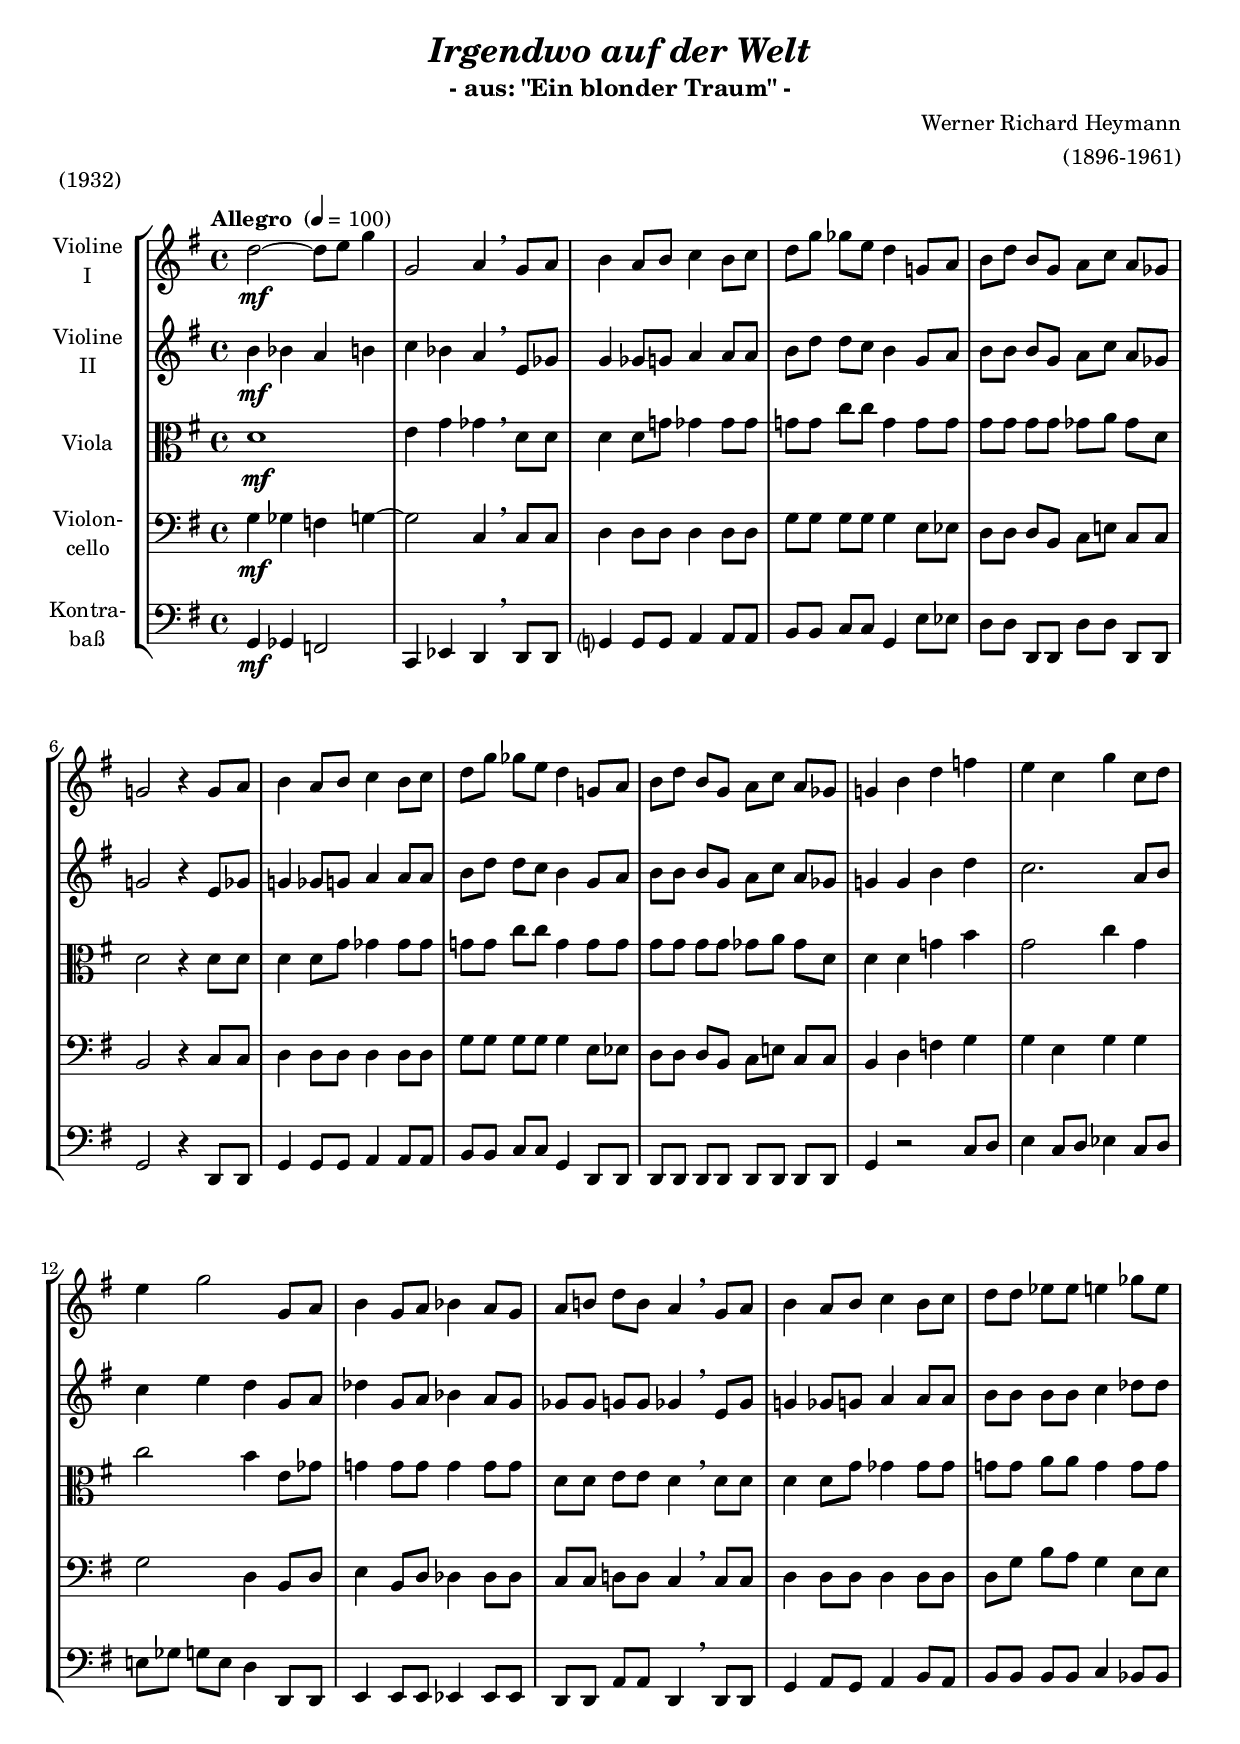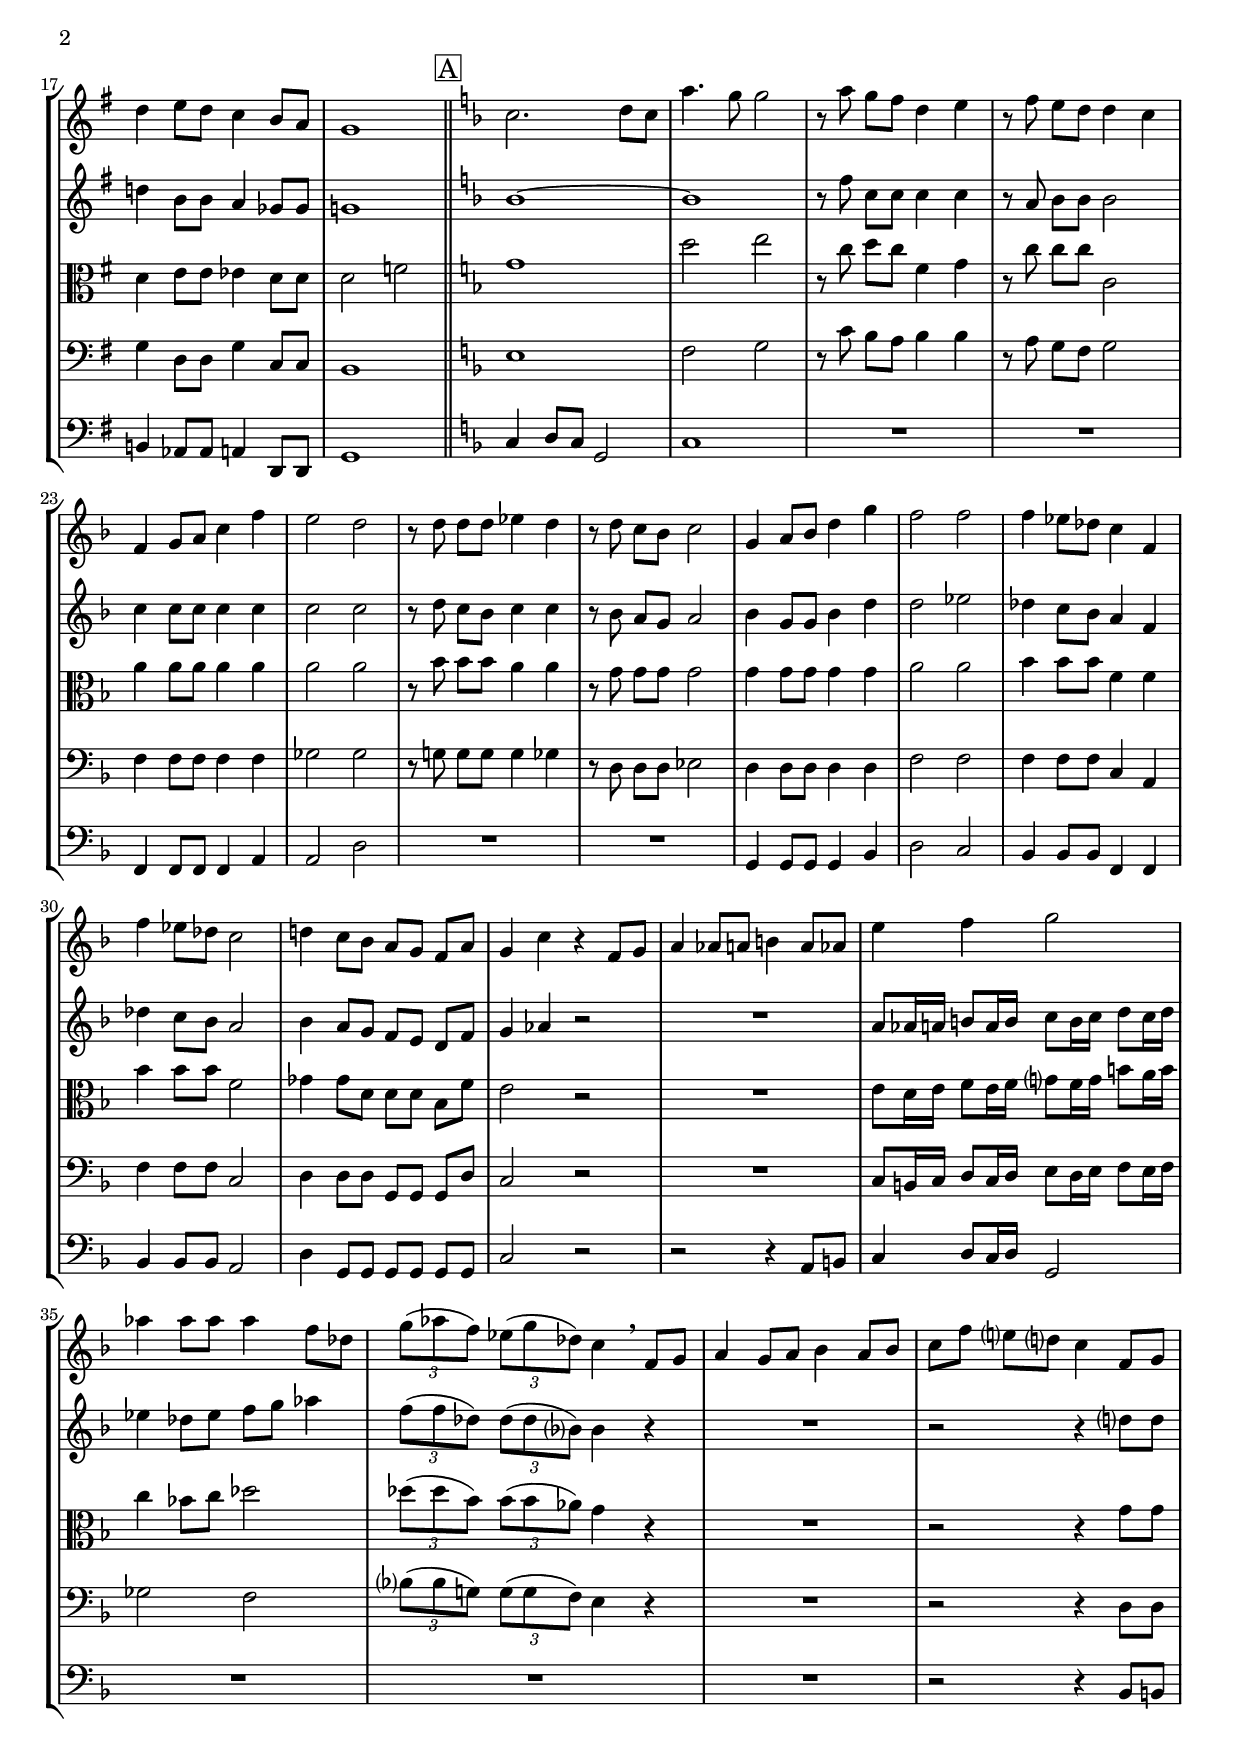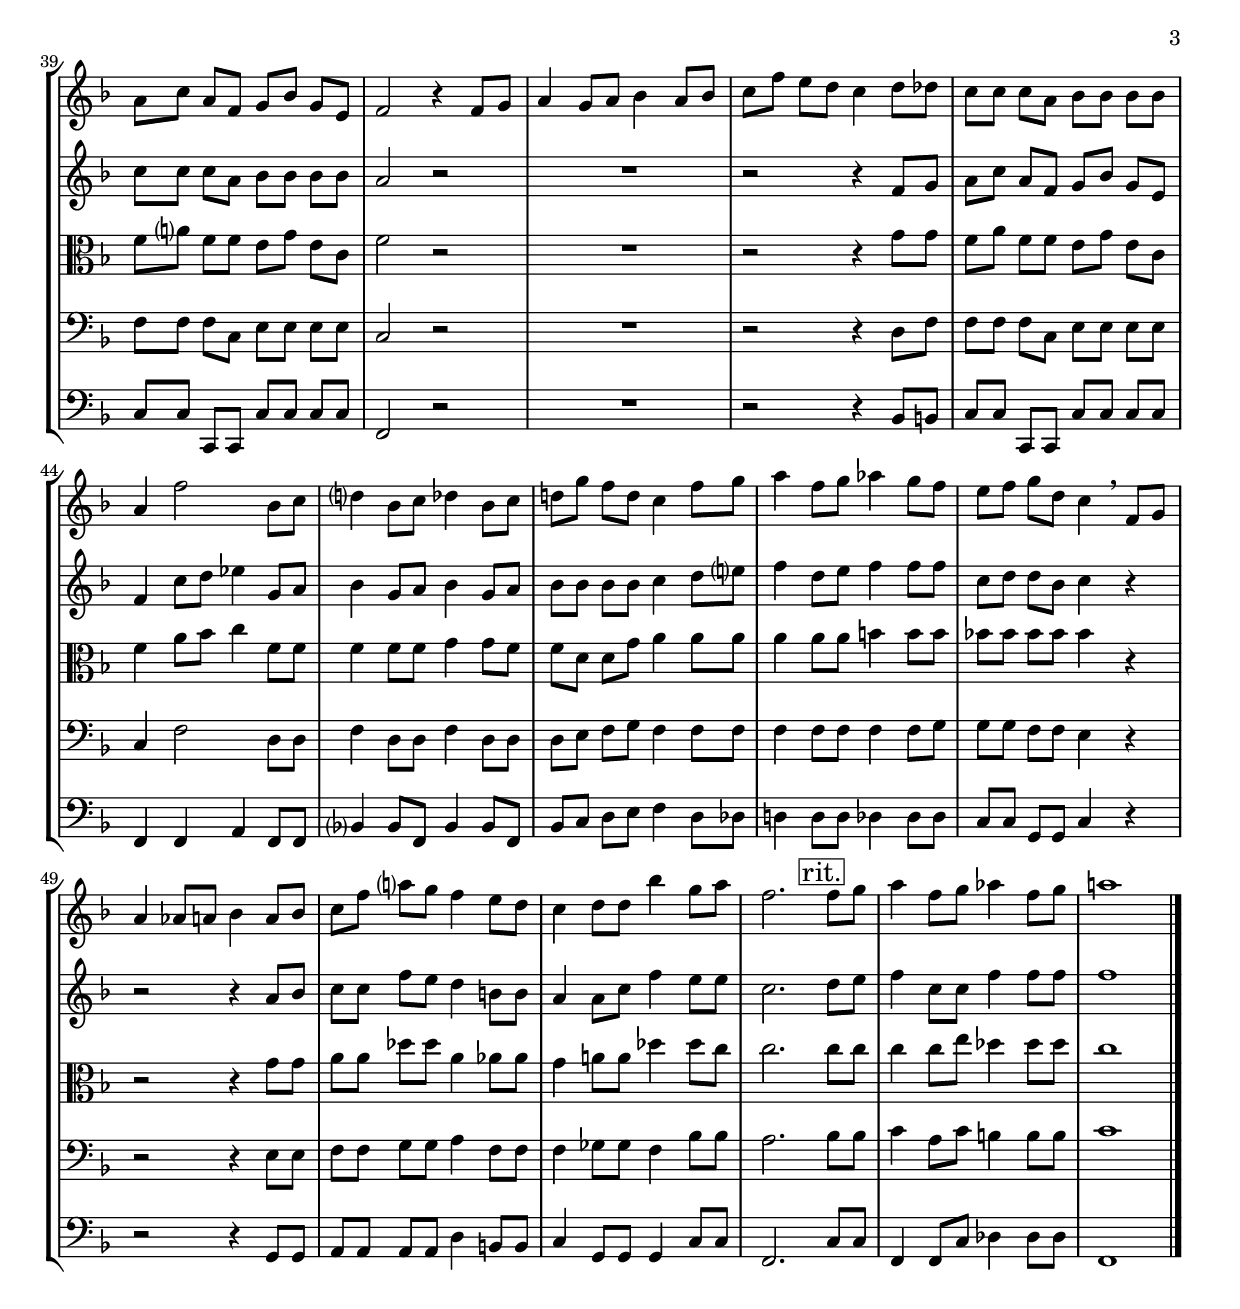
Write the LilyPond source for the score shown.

\version "2.14.2"
\include "deutsch.ly"

#(set-global-staff-size 18.725)

\header {
  title     = \markup \bold \italic "Irgendwo auf der Welt"
  subtitle  = "- aus: \"Ein blonder Traum\" -"
  composer  = "Werner Richard Heymann"
  arranger  = "(1896-1961)"
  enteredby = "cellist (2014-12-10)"
  piece     = "(1932)"
}

voiceconsts = {
  \key g \major
  \time 4/4
  \tempo "Allegro " 4=100
  %\numericTimeSignature
  \compressFullBarRests
  \set tupletSpannerDuration = #(ly:make-moment 1 4)
  % Set default beaming for all staves
  \set Timing.beamExceptions = #'()
  \set Timing.baseMoment     = #(ly:make-moment 1 4)
  \set Timing.beatStructure  = #'(1 1 1 1)


}

mihi = "clarinet"
mist = "string ensemble 1"
miba = "drawbar organ"

boxa = { \bar "||" \mark \markup \box "A" \key f \major }
rit  = \mark \markup \box "rit."

va = \relative c'' {
  \voiceconsts

  d2~\mf d8 e g4
  g,2 a4 \breathe g8 a
  h4 a8 h c4 h8 c
  d g ges e d4 g,!8 a
  h d h g a c a ges
  g!2 r4 g8 a

  h4 a8 h c4 h8 c
  d g ges e d4 g,!8 a
  h d h g a c a ges
  g!4 h d f
  e c g' c,8 d
  e4 g2 g,8 a

  h4 g8 a b4 a8 g
  a h! d h a4 \breathe g8 a
  h4 a8 h c4 h8 c
  d d es es e4 ges8 e
  d4 e8 d c4 h8 a
  g1 \boxa

  c2. d8 c
  a'4. g8 g2
  r8 a g f d4 e
  r8 f e d d4 c
  f, g8 a c4 f
  e2 d
  r8 d d d es4 d
  r8 d c b c2

  g4 a8 b d4 g
  f2 f
  f4 es8 des c4 f,
  f' es8 des c2
  d!4 c8 b a g f a
  g4 c r f,8 g
  a4 as8 a h4 a8 as

  e'4 f g2
  as4 as8 as as4 f8 des
  \times 2/3 { g( as f) es( g des) } c4 \breathe f,8 g
  a4 g8 a b4 a8 b
  c f e? d? c4 f,8 g
  a c a f g b g e

  f2 r4 f8 g
  a4 g8 a b4 a8 b
  c f e d c4 d8 des
  c c c a b b b b
  a4 f'2 b,8 c
  d?4 b8 c des4 b8 c
  d! g f d c4 f8 g

  a4 f8 g as4 g8 f
  e f g d c4 \breathe f,8 g
  a4 as8 a b4 a8 b
  c f a? g f4 e8 d
  c4 d8 d b'4 g8 a
  f2. \rit f8 g
  a4 f8 g as4 f8 g
  a!1 \bar "|."
}

vb = \relative c'' {
  \voiceconsts

  h4\mf b a h
  c b a \breathe e8 ges
  g4 ges8 g a4 a8 a
  h d d c h4 g8 a
  h h h g a c a ges
  g!2 r4 e8 ges

  g!4 ges8 g a4 a8 a
  h d d c h4 g8 a
  h h h g a c a ges
  g!4 g h d
  c2. a8 h
  c4 e d g,8 a

  des4 g,8 a b4 a8 g
  ges ges g g ges4 \breathe e8 ges
  g!4 ges8 g a4 a8 a
  h h h h c4 des8 des
  d!4 h8 h a4 ges8 ges
  g!1 \boxa

  b~
  b
  r8 f' c c c4 c
  r8 a b b b2
  c4 c8 c c4 c
  c2 c
  r8 d c b c4 c
  r8 b a g a2

  b4 g8 g b4 d
  d2 es
  des4 c8 b a4 f
  des' c8 b a2
  b4 a8 g f e d f
  g4 as r2
  R1

  a8 as16 a h8 a16 h c8 h16 c d8 c16 d
  es4 des8 es f g as4
  \times 2/3 { f8( f des) des( des b?) } b4 r
  R1
  r2 r4 d?8 d
  c c c a b b b b

  a2 r
  R1
  r2 r4 f8 g
  a c a f g b g e
  f4 c'8 d es4 g,8 a
  b4 g8 a b4 g8 a
  b b b b c4 d8 e?

  f4 d8 e f4 f8 f
  c d d b c4 r
  r2 r4 a8 b
  c c f e d4 h8 h
  a4 a8 c f4 e8 e
  c2. \rit d8 e
  f4 c8 c f4 f8 f
  f1 \bar "|."
}

vc = \relative c' {
  \voiceconsts
  \clef "alto"

  d1\mf
  e4 g ges \breathe d8 d
  d4 d8 g! ges4 ges8 ges
  g! g c c g4 g8 g
  g g g g ges a ges d
  d2 r4 d8 d

  d4 d8 g ges4 ges8 ges
  g! g c c g4 g8 g
  g g g g ges a ges d
  d4 d g! h
  g2 c4 g
  c2 h4 e,8 ges

  g!4 g8 g g4 g8 g
  d d e e d4 \breathe d8 d
  d4 d8 g ges4 ges8 ges
  g! g a a g4 g8 g
  d4 e8 e es4 d8 d
  d2 f \boxa

  g1
  d'2 e
  r8 c d c f,4 g
  r8 c c c c,2
  a'4 a8 a a4 a
  a2 a
  r8 b b b a4 a
  r8 g g g g2

  g4 g8 g g4 g
  a2 a
  b4 b8 b f4 f
  b b8 b f2
  ges4 ges8 d d d b f'
  e2 r
  R1

  e8 d16 e f8 e16 f g?8 f16 g h8 a16 h
  c4 b!8 c des2
  \times 2/3 { des8( des b) b( b as) } g4 r
  R1
  r2 r4 g8 g
  f a? f f e g e c

  f2 r
  R1
  r2 r4 g8 g
  f a f f e g e c
  f4 a8 b c4 f,8 f
  f4 f8 f g4 g8 f
  f d d g a4 a8 a

  a4 a8 a h4 h8 h
  b! b b b b4 r
  r2 r4 g8 g
  a a des des a4 as8 as
  g4 a!8 a des4 des8 c
  c2. \rit c8 c
  c4 c8 e des4 des8 des
  c1 \bar "|."
}

vd = \relative c' {
  \voiceconsts
  \clef "bass"

  g4\mf ges f g~
  g2 c,4 \breathe c8 c
  d4 d8 d d4 d8 d
  g g g g g4 e8 es
  d d d h c e! c c
  h2 r4 c8 c

  d4 d8 d d4 d8 d
  g g g g g4 e8 es
  d d d h c e! c c
  h4 d f g
  g e g g
  g2 d4 h8 d

  e4 h8 d des4 des8 des
  c c d! d c4 \breathe c8 c
  d4 d8 d d4 d8 d
  d g h a g4 e8 e
  g4 d8 d g4 c,8 c
  h1 \boxa

  e
  f2 g
  r8 c b a b4 b
  r8 a g f g2
  f4 f8 f f4 f
  ges2 ges
  r8 g! g g g4 ges
  r8 d d d es2

  d4 d8 d d4 d
  f2 f
  f4 f8 f c4 a
  f' f8 f c2
  d4 d8 d g, g g d'
  c2 r
  R1

  c8 h16 c d8 c16 d e8 d16 e f8 e16 f
  ges2 f
  \times 2/3 { b?8( b g!) g( g f) } e4 r
  R1
  r2 r4 d8 d
  f f f c e e e e

  c2 r
  R1
  r2 r4 d8 f
  f f f c e e e e
  c4 f2 d8 d
  f4 d8 d f4 d8 d
  d e f g f4 f8 f

  f4 f8 f f4 f8 g
  g g f f e4 r
  r2 r4 e8 e
  f f g g a4 f8 f
  f4 ges8 ges f4 b8 b
  a2. \rit b8 b
  c4 a8 c h4 h8 h
  c1 \bar "|."
}

ve = \relative c {
  \voiceconsts
  \clef "bass"

  g4\mf ges f2
  c4 es d \breathe d8 d
  g?4 g8 g a4 a8 a
  h h c c g4 e'8 es
  d d d, d d' d d, d
  g2 r4 d8 d

  g4 g8 g a4 a8 a
  h h c c g4 d8 d
  d d d d d d d d
  g4 r2 c8 d
  e4 c8 d es4 c8 d
  e!8 ges g e d4 d,8 d

  e4 e8 e es4 es8 es
  d d a' a d,4 \breathe d8 d
  g4 a8 g a4 h8 a
  h h h h c4 b8 b
  h!4 as8 as a4 d,8 d
  g1 \boxa

  c4 d8 c g2
  c1
  R1*2
  f,4 f8 f f4 a
  a2 d
  R1*2

  g,4 g8 g g4 b
  d2 c
  b4 b8 b f4 f
  b b8 b a2
  d4 g,8 g g g g g
  c2 r
  r r4 a8 h

  c4 d8 c16 d g,2
  R1*3
  r2 r4 b8 h
  c c c, c c' c c c

  f,2 r
  R1
  r2 r4 b8 h
  c c c, c c' c c c
  f,4 f a f8 f
  b?4 b8 f b4 b8 f
  b c d e f4 d8 des

  d!4 d8 d des4 des8 des
  c c g g c4 r
  r2 r4 g8 g
  a a a a d4 h8 h
  c4 g8 g g4 c8 c
  f,2. \rit c'8 c
  f,4 f8 c' des4 des8 des
  f,1 \bar "|."
}


music = \new StaffGroup <<
      \new Staff {
        \set Staff.midiInstrument = \mist
        \set Staff.instrumentName = \markup \center-column { "Violine" "I" }
        \transpose g g { \va }
      }

      \new Staff {
        \set Staff.midiInstrument = \mist
        \set Staff.instrumentName = \markup \center-column { "Violine" "II" }
        \transpose g g { \vb }
      }

      \new Staff {
        \set Staff.midiInstrument = \mist
        \set Staff.instrumentName = \markup \center-column { "Viola" }
        \transpose g g { \vc }
      }

      \new Staff {
        \set Staff.midiInstrument = \miba
        \set Staff.instrumentName = \markup \center-column { "Violon-" "cello" }
        \transpose g g { \vd }
      }

      \new Staff {
        \set Staff.midiInstrument = \miba
        \set Staff.instrumentName = \markup \center-column { "Kontra-" "baß" }
        \transpose g g { \ve }
      }
>>

\book {
  \score {
   \music
    \layout {}
  }

  \score {
    \unfoldRepeats \music

    \midi {
      \context {
        \Score
      }
    }
  }
}
